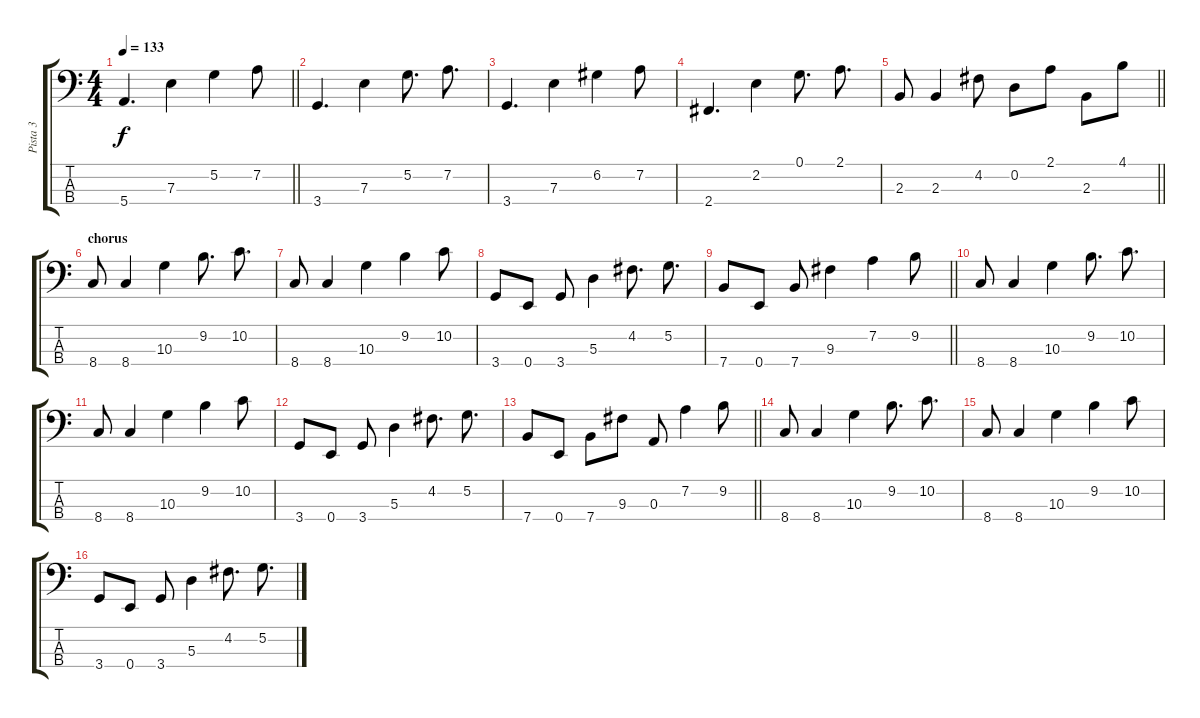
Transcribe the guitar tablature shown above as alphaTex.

\track ("Pista 3" "Pista 3") {instrument fretlessbass}
\staff {score tabs}
\tuning (G2 D2 A1 E1) {hide}
\ts (4 4)
\tempo 133
\clef f4
\barLineRight lightlight
\ks c
5.4.4{d dy f} 7.3.4 5.2.4 7.2.8 |
3.4.4{d} 7.3.4 5.2.8{d} 7.2.8{d} |
3.4.4{d} 7.3.4 6.2.4 7.2.8 |
2.4.4{d} 2.2.4 0.1.8{d} 2.1.8{d} |
\barLineRight lightlight
2.3.8 2.3.4 4.2.8 0.2.8 2.1.8 2.3.8 4.1.8 |
\section ("" "chorus")
8.4.8 8.4.4 10.3.4 9.2.8{d} 10.2.8{d} |
8.4.8 8.4.4 10.3.4 9.2.4 10.2.8 |
3.4.8 0.4.8 3.4.8 5.3.4 4.2.8{d} 5.2.8{d} |
\barLineRight lightlight
7.4.8 0.4.8 7.4.8 9.3.4 7.2.4 9.2.8 |
8.4.8 8.4.4 10.3.4 9.2.8{d} 10.2.8{d} |
8.4.8 8.4.4 10.3.4 9.2.4 10.2.8 |
3.4.8 0.4.8 3.4.8 5.3.4 4.2.8{d} 5.2.8{d} |
\barLineRight lightlight
7.4.8 0.4.8 7.4.8 9.3.8 0.3.8 7.2.4 9.2.8 |
8.4.8 8.4.4 10.3.4 9.2.8{d} 10.2.8{d} |
8.4.8 8.4.4 10.3.4 9.2.4 10.2.8 |
3.4.8 0.4.8 3.4.8 5.3.4 4.2.8{d} 5.2.8{d}
